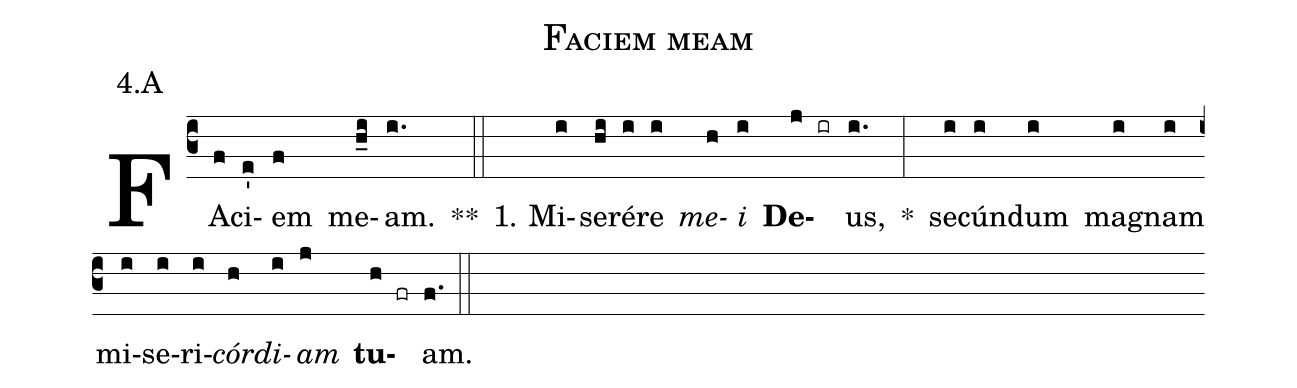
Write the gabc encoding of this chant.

name:Faciem meam;
office-part:Antiphona;
mode:4;
annotation:4.A;
%%
(c3) FA(f)ci(e')em(f) me(h_i)am.(i.) **(::)
1. Mi(i)se(hi)ré(i)re(i) <i>me</i>(h)<i>i</i>(i) <b>De</b>(j ir)us,(i.) *(:) se(i)cún(i)dum(i) ma(i)gnam(i) mi(i)se(i)ri(i)<i>cór</i>(h)<i>di</i>(i)<i>am</i>(j) <b>tu</b>(h fr)am.(f.) (::)
